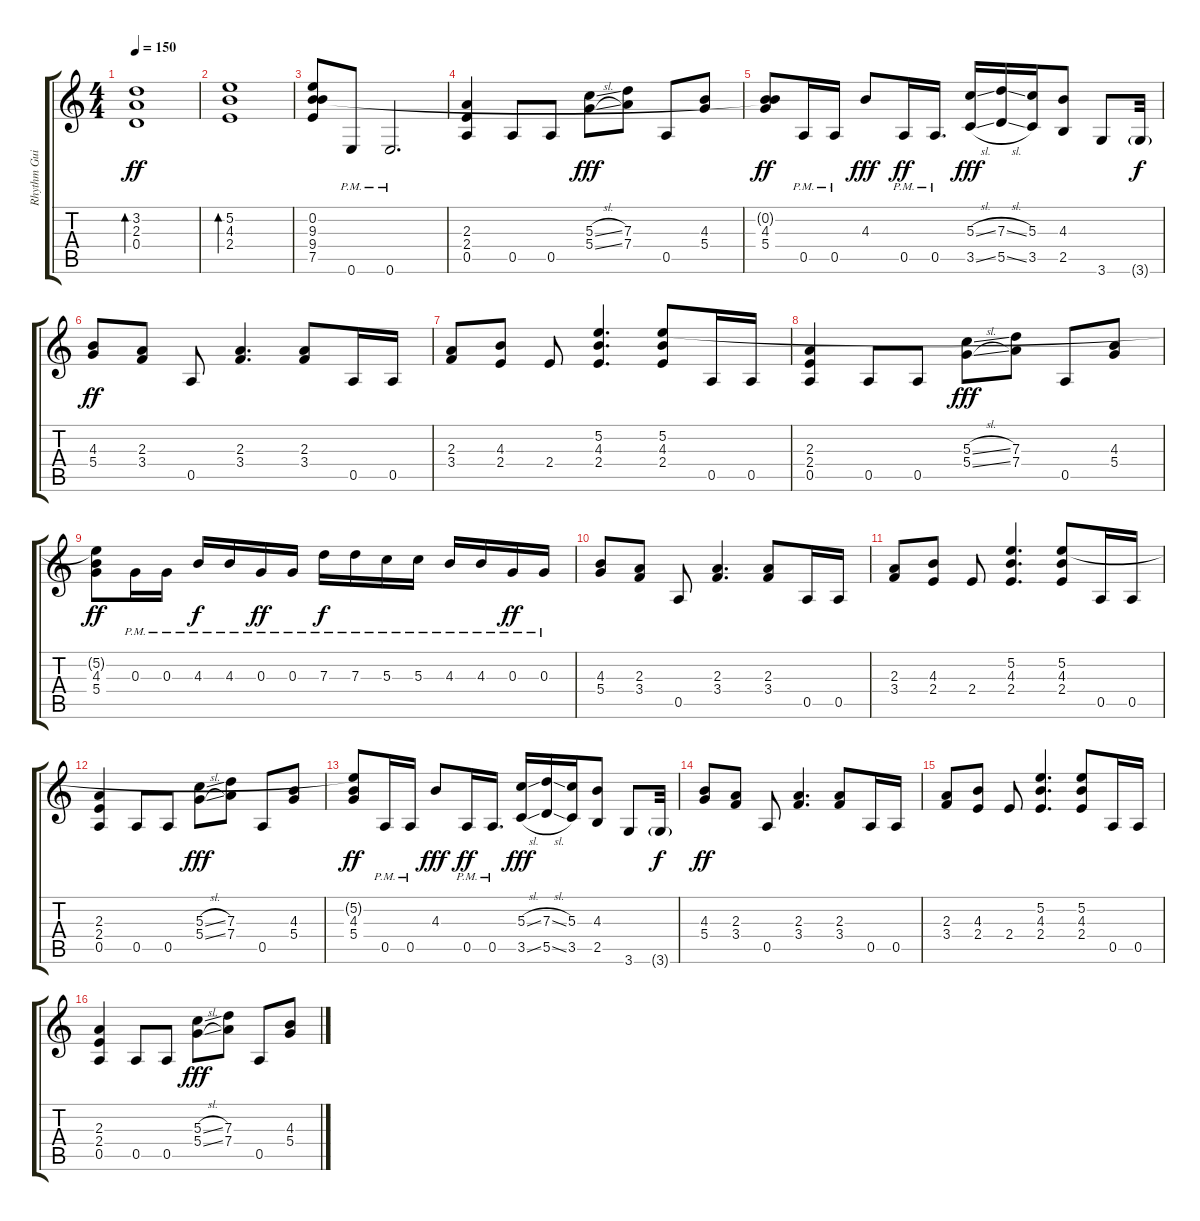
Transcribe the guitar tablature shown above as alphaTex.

\track ("Rhythm Guitar" "Rhythm Gui") {instrument overdrivenguitar}
\staff {score tabs}
\tuning (E4 B3 G3 D3 A2 E2) {hide}
\ts (4 4)
\tempo 150
\clef g2
\ks c
(3.2 2.3 0.4).1{bd 60 dy ff} |
(5.2 4.3 2.4).1{bd 60} |
(0.2 9.3 9.4 7.5).8 0.6{pm}.8 0.6{pm}.2{d} |
(2.3 2.4 0.5).4 0.5.8 0.5.8 (5.3{sl} 5.4{sl}).8{dy fff} (7.3 7.4).8 0.5.8 (4.3 5.4).8 |
(0.2{t} 4.3 5.4).8{dy ff} 0.5{pm}.16 0.5{pm}.16 4.3.8{dy fff} 0.5{pm}.16{dy ff} 0.5{pm}.16{d} (5.3{sl} 3.5{sl}).16{dy fff} (7.3{sl} 5.5{sl}).16 (5.3 3.5).16 (4.3 2.5).8 3.6.8 3.6{g}.32{dy f} |
(4.3 5.4).8{dy ff} (2.3 3.4).8 0.5.8 (2.3 3.4).4{d} (2.3 3.4).8 0.5.16 0.5.16 |
(2.3 3.4).8 (4.3 2.4).8 2.4.8 (5.2 4.3 2.4).4{d} (5.2 4.3 2.4).8 0.5.16 0.5.16 |
(2.3 2.4 0.5).4 0.5.8 0.5.8 (5.3{sl} 5.4{sl}).8{dy fff} (7.3 7.4).8 0.5.8 (4.3 5.4).8 |
(5.2{t} 4.3 5.4).8{dy ff} 0.3{pm}.16 0.3{pm}.16 4.3{pm}.16{dy f} 4.3{pm}.16 0.3{pm}.16{dy ff} 0.3{pm}.16 7.3{pm}.16{dy f} 7.3{pm}.16 5.3{pm}.16 5.3{pm}.16 4.3{pm}.16 4.3{pm}.16 0.3{pm}.16{dy ff} 0.3{pm}.16 |
(4.3 5.4).8 (2.3 3.4).8 0.5.8 (2.3 3.4).4{d} (2.3 3.4).8 0.5.16 0.5.16 |
(2.3 3.4).8 (4.3 2.4).8 2.4.8 (5.2 4.3 2.4).4{d} (5.2 4.3 2.4).8 0.5.16 0.5.16 |
(2.3 2.4 0.5).4 0.5.8 0.5.8 (5.3{sl} 5.4{sl}).8{dy fff} (7.3 7.4).8 0.5.8 (4.3 5.4).8 |
(5.2{t} 4.3 5.4).8{dy ff} 0.5{pm}.16 0.5{pm}.16 4.3.8{dy fff} 0.5{pm}.16{dy ff} 0.5{pm}.16{d} (5.3{sl} 3.5{sl}).16{dy fff} (7.3{sl} 5.5{sl}).16 (5.3 3.5).16 (4.3 2.5).8 3.6.8 3.6{g}.32{dy f} |
(4.3 5.4).8{dy ff} (2.3 3.4).8 0.5.8 (2.3 3.4).4{d} (2.3 3.4).8 0.5.16 0.5.16 |
(2.3 3.4).8 (4.3 2.4).8 2.4.8 (5.2 4.3 2.4).4{d} (5.2 4.3 2.4).8 0.5.16 0.5.16 |
(2.3 2.4 0.5).4 0.5.8 0.5.8 (5.3{sl} 5.4{sl}).8{dy fff} (7.3 7.4).8 0.5.8 (4.3 5.4).8
